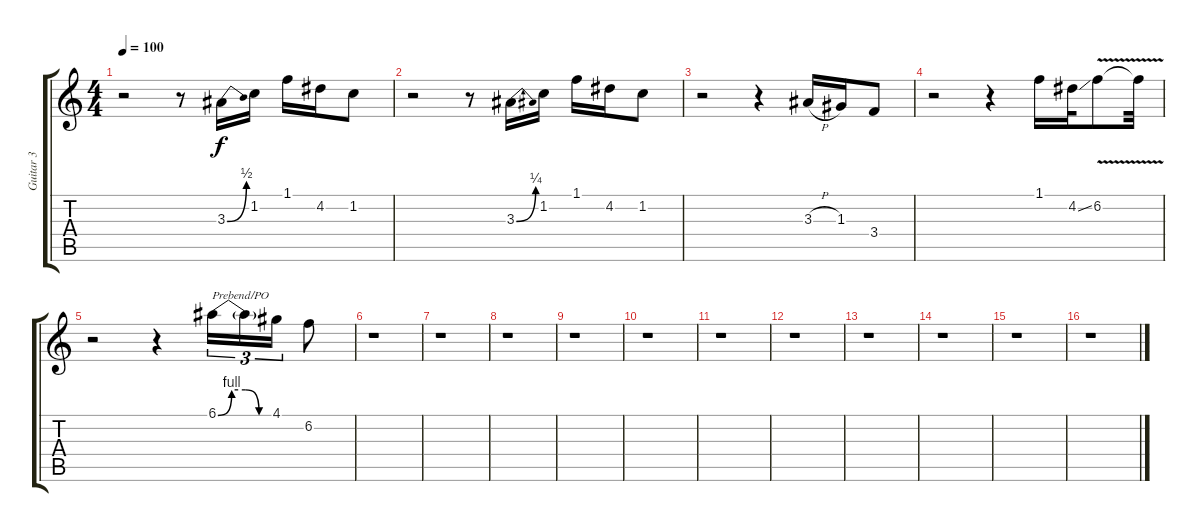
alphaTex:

\track ("Guitar 3" "Guitar 3") {instrument electricguitarjazz}
\staff {score tabs}
\tuning (E4 B3 G3 D3 A2 E2) {hide}
\ts (4 4)
\tempo 100
\clef g2
\ks c
r.2{dy f} r.8 3.3{be (bend 0 0 60 2)}.16 1.2.16 1.1.16 4.2.16 1.2.8 |
r.2 r.8 3.3{be (bend 0 0 60 1)}.16 1.2.16 1.1.16 4.2.16 1.2.8 |
r.2 r.4 3.3{h}.16 1.3.16 3.4.8 |
r.2 r.4 1.1.16 4.2{ss}.32 6.2{v}.8 6.2{t}.32 |
r.2 r.4 6.1{be (custom 0 0 15 4 30 4 45 0 60 0)}.16{tu (3 2) txt "Prebend/PO"} 6.1{t}.16{tu (3 2)} 4.1.16{tu (3 2)} 6.2.8 |
r.1 |
r.1 |
r.1 |
r.1 |
r.1 |
r.1 |
r.1 |
r.1 |
r.1 |
r.1 |
r.1
